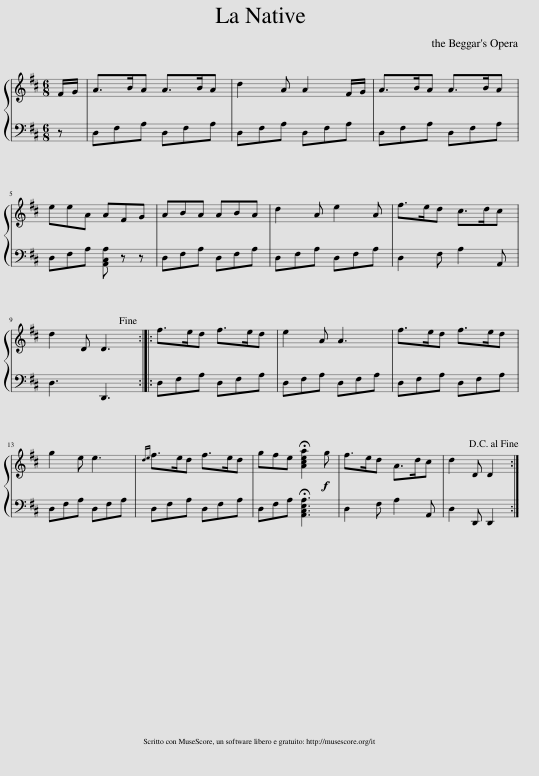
X:1
%%score { 1 | 2 }
L:1/8
M:6/8
I:linebreak $
K:D
V:1 treble
V:2 bass
V:1
 F/G/ | A>BA A>BA | d2 A A2 F/G/ | A>BA A>BA |$ eeA AFG | %5
 ABA ABA | d2 A e2 A | f>ed c>dc |$ d2 D D3!fine! :: f>ed f>ed | %10
 e2 A A3 | f>ed f>ed |$ g2 e e3 |{de} f>ed f>ed | gfe !fermata![Acea]2!f! g | %15
 f>ed A>dc | d2 D D2!D.C.! :| %17
V:2
 z | D,F,A, D,F,A, | D,F,A, D,F,A, | D,F,A, D,F,A, |$ D,F,A, [A,,C,A,] z z | %5
 D,F,A, D,F,A, | D,F,A, D,F,A, | D,2 F, A,2 A,, |$ D,3 D,,3 :: D,F,A, D,F,A, | %10
 D,F,A, D,F,A, | D,F,A, D,F,A, |$ D,F,A, D,F,A, | D,F,A, D,F,A, | D,F,A, !fermata![A,,C,E,A,]3 | %15
 D,2 F, A,2 A,, | D,2 D,, D,,2 :| %17
